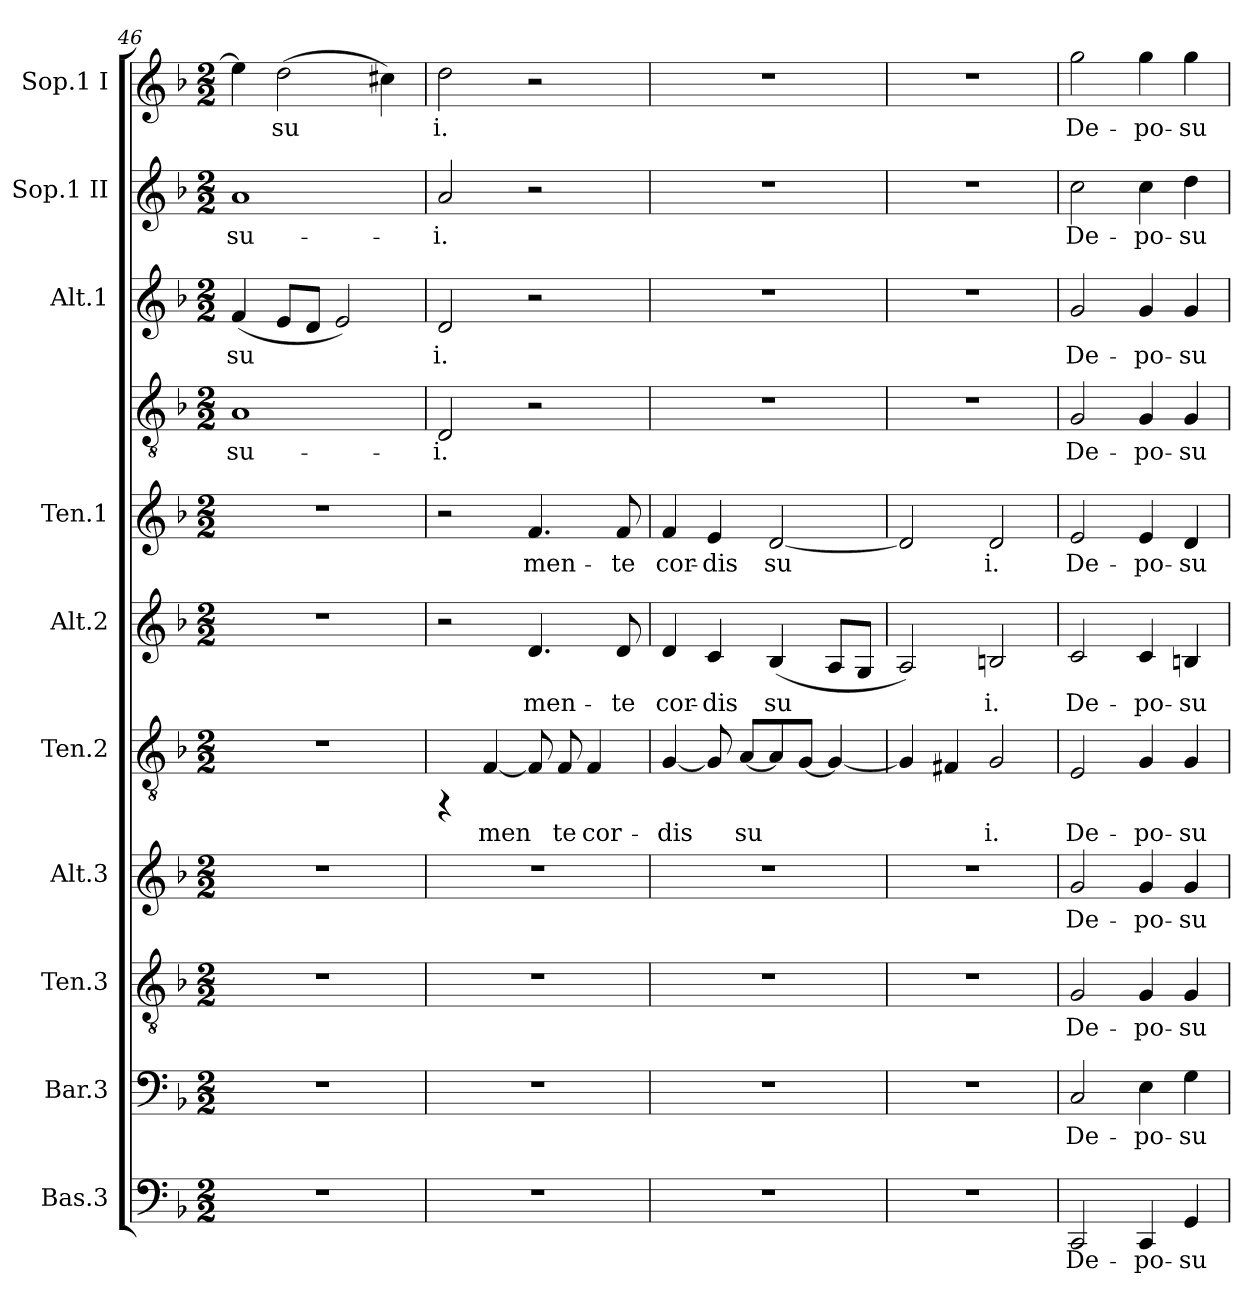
**kern	**text	**kern	**text	**kern	**text	**kern	**text	**kern	**text	**kern	**text	**kern	**text	**kern	**text	**kern	**text	**kern	**text	**kern	**text
*part10	*part10	*part9	*part9	*part8	*part8	*part7	*part7	*part6	*part6	*part5	*part5	*part4	*part4	*part4	*part4	*part3	*part3	*part2	*part2	*part1	*part1
*staff11	*staff11	*staff10	*staff10	*staff9	*staff9	*staff8	*staff8	*staff7	*staff7	*staff6	*staff6	*staff5	*staff5	*staff4	*staff4	*staff3	*staff3	*staff2	*staff2	*staff1	*staff1
*I"Bas.3	*	*I"Bar.3	*	*I"Ten.3	*	*I"Alt.3	*	*I"Ten.2	*	*I"Alt.2	*	*I"Ten.1	*	*	*	*I"Alt.1	*	*I"Sop.1 II	*	*I"Sop.1 I	*
!!LO:PB:g=z
*clefF4	*	*clefF4	*	*clefGv2	*	*clefG2	*	*clefGv2	*	*clefG2	*	*clefG2	*	*clefGv2	*	*clefG2	*	*clefG2	*	*clefG2	*
*k[b-]	*	*k[b-]	*	*k[b-]	*	*k[b-]	*	*k[b-]	*	*k[b-]	*	*k[b-]	*	*k[b-]	*	*k[b-]	*	*k[b-]	*	*k[b-]	*
*F:	*	*F:	*	*F:	*	*F:	*	*F:	*	*F:	*	*F:	*	*F:	*	*F:	*	*F:	*	*F:	*
*M2/2	*	*M2/2	*	*M2/2	*	*M2/2	*	*M2/2	*	*M2/2	*	*M2/2	*	*M2/2	*	*M2/2	*	*M2/2	*	*M2/2	*
=46	=46	=46	=46	=46	=46	=46	=46	=46	=46	=46	=46	=46	=46	=46	=46	=46	=46	=46	=46	=46	=46
!	!	!	!	!	!	!	!	!	!	!	!	!	!	!	!LO:LY:b:cj	!	!LO:LY:b:cj	!	!LO:LY:b:cj	!	!LO:LY:b:cj
1r	.	1r	.	1r	.	1r	.	1r	.	1r	.	1r	.	1A	su-	(>4f/	su-	1a	su-	4ee\]	.
!	!	!	!	!	!	!	!	!	!	!	!	!	!	!	!	!	!LO:LY:b:cj	!	!	!	!LO:LY:b:cj
.	.	.	.	.	.	.	.	.	.	.	.	.	.	.	.	8e/L	--	.	.	(>2dd\	su-
!	!	!	!	!	!	!	!	!	!	!	!	!	!	!	!	!	!LO:LY:b:cj	!	!	!	!
.	.	.	.	.	.	.	.	.	.	.	.	.	.	.	.	8d/J	--	.	.	.	.
!	!	!	!	!	!	!	!	!	!	!	!	!	!	!	!	!	!LO:LY:b:cj	!	!	!	!
.	.	.	.	.	.	.	.	.	.	.	.	.	.	.	.	2e/)	--	.	.	.	.
!	!	!	!	!	!	!	!	!	!	!	!	!	!	!	!	!	!	!	!	!	!LO:LY:b:cj
.	.	.	.	.	.	.	.	.	.	.	.	.	.	.	.	.	.	.	.	4cc#X\)	--
=47	=47	=47	=47	=47	=47	=47	=47	=47	=47	=47	=47	=47	=47	=47	=47	=47	=47	=47	=47	=47	=47
!	!	!	!	!	!	!	!	!	!	!	!	!	!	!	!LO:LY:b:cj	!	!LO:LY:b:cj	!	!LO:LY:b:cj	!	!LO:LY:b:cj
1r	.	1r	.	1r	.	1r	.	4rFF	.	2r	.	2r	.	2D/	-i.	2d/	-i.	2a/	-i.	2dd\	-i.
!	!	!	!	!	!	!	!	!	!LO:LY:b:cj	!	!	!	!	!	!	!	!	!	!	!	!
.	.	.	.	.	.	.	.	[<4F/	men-	.	.	.	.	.	.	.	.	.	.	.	.
!	!	!	!	!	!	!	!	!	!LO:LY:b:cj	!	!LO:LY:b:cj	!	!LO:LY:b:cj	!	!	!	!	!	!	!	!
.	.	.	.	.	.	.	.	8F/]	-	4.d/	men-	4.f/	men-	2r	.	2r	.	2r	.	2r	.
!	!	!	!	!	!	!	!	!	!LO:LY:b:cj	!	!	!	!	!	!	!	!	!	!	!	!
.	.	.	.	.	.	.	.	8F/	te	.	.	.	.	.	.	.	.	.	.	.	.
!	!	!	!	!	!	!	!	!	!LO:LY:b:cj	!	!	!	!	!	!	!	!	!	!	!	!
.	.	.	.	.	.	.	.	4F/	cor-	.	.	.	.	.	.	.	.	.	.	.	.
!	!	!	!	!	!	!	!	!	!	!	!LO:LY:b:cj	!	!LO:LY:b:cj	!	!	!	!	!	!	!	!
.	.	.	.	.	.	.	.	.	.	8d/	-te	8f/	-te	.	.	.	.	.	.	.	.
=48	=48	=48	=48	=48	=48	=48	=48	=48	=48	=48	=48	=48	=48	=48	=48	=48	=48	=48	=48	=48	=48
!	!	!	!	!	!	!	!	!	!LO:LY:b:cj	!	!LO:LY:b:cj	!	!LO:LY:b:cj	!	!	!	!	!	!	!	!
1r	.	1r	.	1r	.	1r	.	[<4G/	-dis	4d/	cor-	4f/	cor-	1r	.	1r	.	1r	.	1r	.
!	!	!	!	!	!	!	!	!	!LO:LY:b:cj	!	!LO:LY:b:cj	!	!LO:LY:b:cj	!	!	!	!	!	!	!	!
.	.	.	.	.	.	.	.	8G/]	.	4c/	-dis	4e/	-dis	.	.	.	.	.	.	.	.
!	!	!	!	!	!	!	!	!	!LO:LY:b:cj	!	!	!	!	!	!	!	!	!	!	!	!
.	.	.	.	.	.	.	.	[<8A/L	su-	.	.	.	.	.	.	.	.	.	.	.	.
!	!	!	!	!	!	!	!	!	!LO:LY:b:cj	!	!LO:LY:b:cj	!	!LO:LY:b:cj	!	!	!	!	!	!	!	!
.	.	.	.	.	.	.	.	8A/]	--	(>4B-/	su-	[<2d/	su-	.	.	.	.	.	.	.	.
!	!	!	!	!	!	!	!	!	!LO:LY:b:cj	!	!	!	!	!	!	!	!	!	!	!	!
.	.	.	.	.	.	.	.	[<8G/J	--	.	.	.	.	.	.	.	.	.	.	.	.
!	!	!	!	!	!	!	!	!	!LO:LY:b:cj	!	!LO:LY:b:cj	!	!	!	!	!	!	!	!	!	!
.	.	.	.	.	.	.	.	4G/_<	--	8A/L	--	.	.	.	.	.	.	.	.	.	.
!	!	!	!	!	!	!	!	!	!	!	!LO:LY:b:cj	!	!	!	!	!	!	!	!	!	!
.	.	.	.	.	.	.	.	.	.	8G/J	--	.	.	.	.	.	.	.	.	.	.
=49	=49	=49	=49	=49	=49	=49	=49	=49	=49	=49	=49	=49	=49	=49	=49	=49	=49	=49	=49	=49	=49
!	!	!	!	!	!	!	!	!	!LO:LY:b:cj	!	!LO:LY:b:cj	!	!LO:LY:b:cj	!	!	!	!	!	!	!	!
1r	.	1r	.	1r	.	1r	.	4G/]	-	2A/)	-	2d/]	-	1r	.	1r	.	1r	.	1r	.
!	!	!	!	!	!	!	!	!	!LO:LY:b:cj	!	!	!	!	!	!	!	!	!	!	!	!
.	.	.	.	.	.	.	.	4F#X/	.	.	.	.	.	.	.	.	.	.	.	.	.
!	!	!	!	!	!	!	!	!	!LO:LY:b:cj	!	!LO:LY:b:cj	!	!LO:LY:b:cj	!	!	!	!	!	!	!	!
.	.	.	.	.	.	.	.	2G/	i.	2Bn/	i.	2d/	i.	.	.	.	.	.	.	.	.
=50	=50	=50	=50	=50	=50	=50	=50	=50	=50	=50	=50	=50	=50	=50	=50	=50	=50	=50	=50	=50	=50
!	!LO:LY:b:cj	!	!LO:LY:b:cj	!	!LO:LY:b:cj	!	!LO:LY:b:cj	!	!LO:LY:b:cj	!	!LO:LY:b:cj	!	!LO:LY:b:cj	!	!LO:LY:b:cj	!	!LO:LY:b:cj	!	!LO:LY:b:cj	!	!LO:LY:b:cj
2CC/	De-	2C/	De-	2G/	De-	2g/	De-	2E/	De-	2c/	De-	2e/	-De-	2G/	De-	2g/	De-	2cc\	De-	2gg\	De-
!	!LO:LY:b:cj	!	!LO:LY:b:cj	!	!LO:LY:b:cj	!	!LO:LY:b:cj	!	!LO:LY:b:cj	!	!LO:LY:b:cj	!	!LO:LY:b:cj	!	!LO:LY:b:cj	!	!LO:LY:b:cj	!	!LO:LY:b:cj	!	!LO:LY:b:cj
4CC/	-po-	4E\	-po-	4G/	-po-	4g/	-po-	4G/	-po-	4c/	-po-	4e/	-po-	4G/	-po-	4g/	-po-	4cc\	-po-	4gg\	-po-
!	!LO:LY:b:cj	!	!LO:LY:b:cj	!	!LO:LY:b:cj	!	!LO:LY:b:cj	!	!LO:LY:b:cj	!	!LO:LY:b:cj	!	!LO:LY:b:cj	!	!LO:LY:b:cj	!	!LO:LY:b:cj	!	!LO:LY:b:cj	!	!LO:LY:b:cj
4GG/	-su-	4G\	-su-	4G/	-su-	4g/	-su-	4G/	-su-	4Bn/	-su-	4d/	-su-	4G/	-su-	4g/	-su-	4dd\	-su-	4gg\	-su-
=	=	=	=	=	=	=	=	=	=	=	=	=	=	=	=	=	=	=	=	=	=
*-	*-	*-	*-	*-	*-	*-	*-	*-	*-	*-	*-	*-	*-	*-	*-	*-	*-	*-	*-	*-	*-
